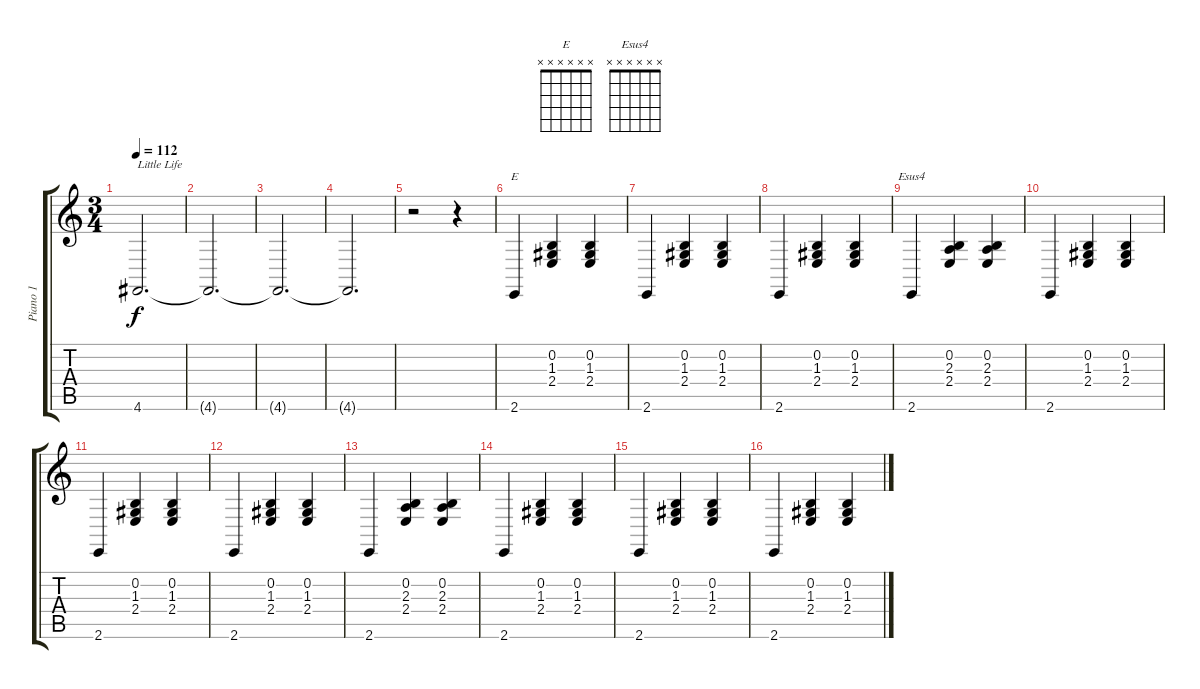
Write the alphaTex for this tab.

\track ("Piano 1" "Piano 1") {instrument acousticgrandpiano}
\staff {score tabs}
\tuning (E4 B3 G3 D3 A2 D2) {hide}
\chord ("E" x x x x x x)
\chord ("Esus4" x x x x x x)
\ts (3 4)
\tempo 112
\clef g2
\ks c
4.6{t}.2{d txt "Little Life" dy f} |
4.6{t}.2{d} |
4.6{t}.2{d} |
4.6{t}.2{d} |
r.2 r.4 |
2.6.4{ch "E"} (0.2 1.3 2.4).4 (0.2 1.3 2.4).4 |
2.6.4 (0.2 1.3 2.4).4 (0.2 1.3 2.4).4 |
2.6.4 (0.2 1.3 2.4).4 (0.2 1.3 2.4).4 |
2.6.4{ch "Esus4"} (0.2 2.3 2.4).4 (0.2 2.3 2.4).4 |
2.6.4 (0.2 1.3 2.4).4 (0.2 1.3 2.4).4 |
2.6.4 (0.2 1.3 2.4).4 (0.2 1.3 2.4).4 |
2.6.4 (0.2 1.3 2.4).4 (0.2 1.3 2.4).4 |
2.6.4 (0.2 2.3 2.4).4 (0.2 2.3 2.4).4 |
2.6.4 (0.2 1.3 2.4).4 (0.2 1.3 2.4).4 |
2.6.4 (0.2 1.3 2.4).4 (0.2 1.3 2.4).4 |
2.6.4 (0.2 1.3 2.4).4 (0.2 1.3 2.4).4
